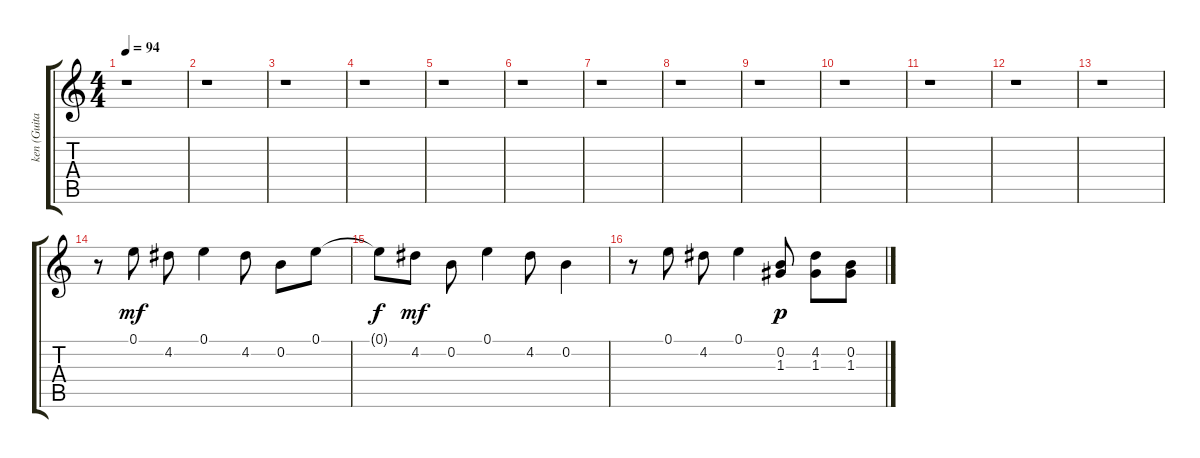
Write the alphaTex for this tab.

\track ("ken (Guitar) II" "ken (Guita") {instrument electricguitarjazz}
\staff {score tabs}
\tuning (E4 B3 G3 D3 A2 E2) {hide}
\ts (4 4)
\tempo 94
\clef g2
\ks c
r.1{dy ppp} |
r.1 |
r.1 |
r.1 |
r.1 |
r.1 |
r.1 |
r.1 |
r.1 |
r.1 |
r.1 |
r.1 |
r.1 |
r.8 0.1.8{dy mf instrument acousticguitarsteel} 4.2.8 0.1.4 4.2.8 0.2.8 0.1.8 |
0.1{t}.8{dy f} 4.2.8{dy mf} 0.2.8 0.1.4 4.2.8 0.2.4 |
r.8 0.1.8 4.2.8 0.1.4 (0.2 1.3).8{dy p} (4.2 1.3).8 (0.2 1.3).8
